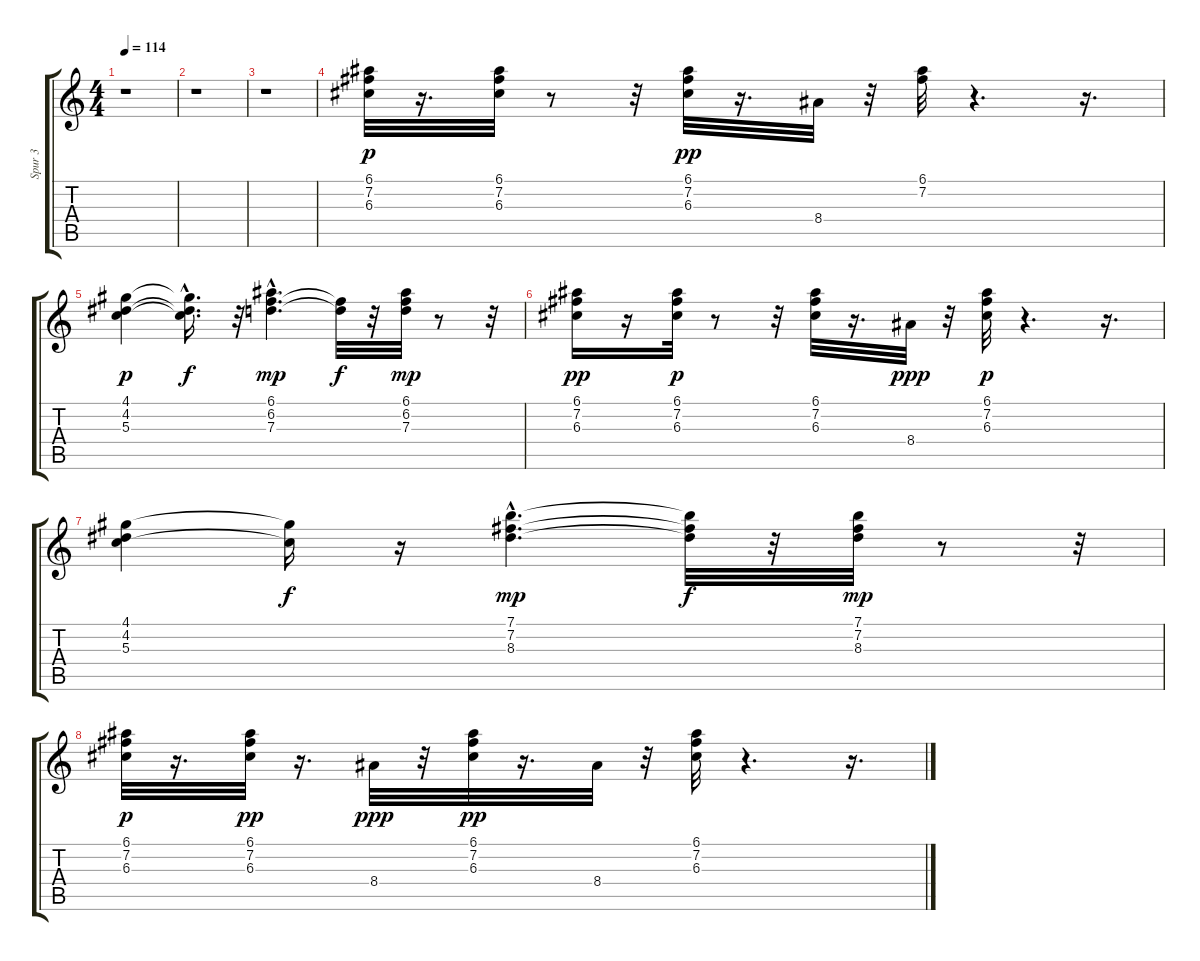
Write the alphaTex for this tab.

\track ("Spur 3" "Spur 3") {instrument electricguitarclean}
\staff {score tabs}
\tuning (E4 B3 G3 D3 A2 E2) {hide}
\ts (4 4)
\tempo 114
\clef g2
\ks c
r.1{dy p instrument electricguitarclean} |
r.1 |
r.1 |
(6.1 7.2 6.3).32 r.16{d} (6.1 7.2 6.3).32 r.8 r.32 (6.1 7.2 6.3).32{dy pp} r.16{d} 8.4.32 r.32 (6.1 7.2).32 r.4{d} r.16{d} |
(4.1 4.2 5.3).4{dy p} (4.1{hac t} 4.2{t} 5.3{t}).16{d dy f} r.32 (6.1{hac} 6.2{hac} 7.3{hac}).4{d dy mp} (6.2{t} 7.3{t}).32{dy f} r.32 (6.1 6.2 7.3).32{dy mp} r.8 r.32 |
(6.1 7.2 6.3).16{dy pp} r.16 (6.1 7.2 6.3).32{dy p} r.8 r.32 (6.1 7.2 6.3).32 r.16{d} 8.4.32{dy ppp} r.32 (6.1 7.2 6.3).32{dy p} r.4{d} r.16{d} |
(4.1 4.2 5.3).4 (4.1{t} 5.3{t}).16{dy f} r.16 (7.1{hac} 7.2{hac} 8.3{hac}).4{d dy mp} (7.1{t} 7.2{t} 8.3{t}).32{dy f} r.32 (7.1 7.2 8.3).32{dy mp} r.8 r.32 |
(6.1 7.2 6.3).32{dy p} r.16{d} (6.1 7.2 6.3).32{dy pp} r.16{d} 8.4.32{dy ppp} r.32 (6.1 7.2 6.3).32{dy pp} r.16{d} 8.4.32 r.32 (6.1 7.2 6.3).32 r.4{d} r.16{d}
